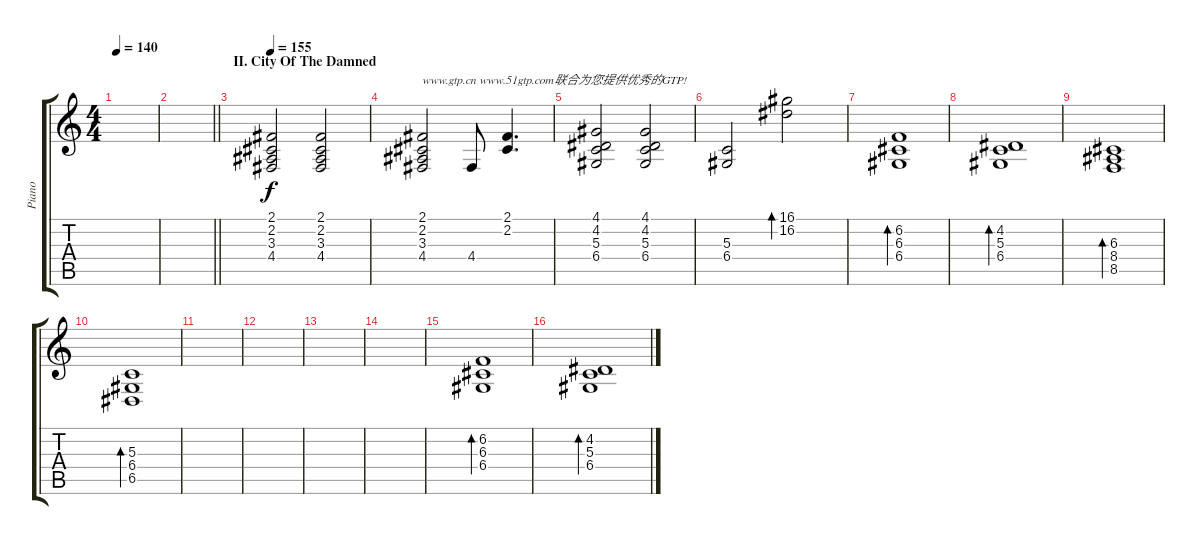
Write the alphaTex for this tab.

\track ("Piano" "Piano") {instrument acousticgrandpiano}
\staff {score tabs}
\tuning (E4 B3 G3 D3 A2 E2) {hide}
\ts (4 4)
\tempo 140
\clef g2
\ks c
|
\barLineRight lightlight
|
\section ("" "II. City Of The Damned")
\tempo 155
(2.1 2.2 3.3 4.4).2 (2.1 2.2 3.3 4.4).2 |
(2.1 2.2 3.3 4.4).2{txt "www.gtp.cn www.51gtp.com联合为您提供优秀的GTP!"} 4.4.8 (2.1 2.2).4{d} |
(4.1 4.2 5.3 6.4).2 (4.1 4.2 5.3 6.4).2 |
(5.3 6.4).2 (16.1 16.2).2{bd 480} |
(6.2 6.3 6.4).1{bd 240} |
(4.2 5.3 6.4).1{bd 240} |
(6.3 8.4 8.5).1{bd 240} |
(5.3 6.4 6.5).1{bd 240} |
|
|
|
|
(6.2 6.3 6.4).1{bd 240} |
(4.2 5.3 6.4).1{bd 240}
